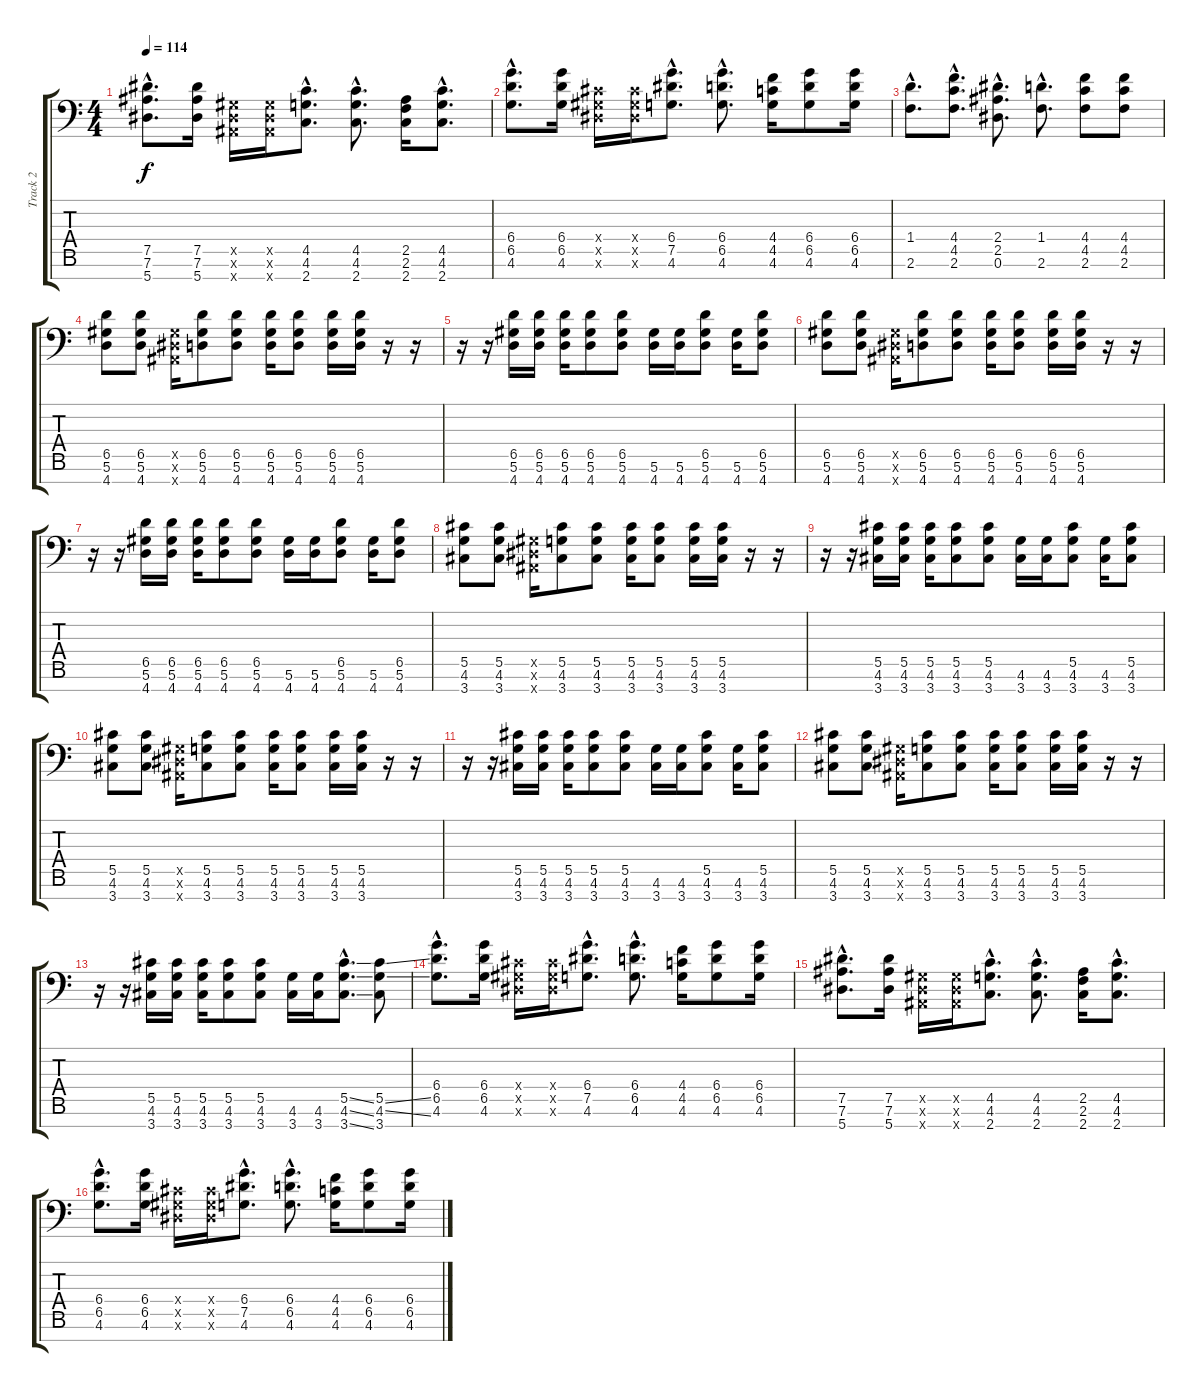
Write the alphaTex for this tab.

\track ("Track 2" "Track 2") {instrument overdrivenguitar}
\staff {score tabs}
\tuning (Eb4 Bb3 Gb3 Db3 Ab2 Eb2 Bb1) {hide}
\ts (4 4)
\tempo 114
\clef f4
\ks c
(7.5{hac} 7.6{hac} 5.7{hac}).8{d dy f} (7.5 7.6 5.7).16 (0.5{x} 0.6{x} 0.7{x}).16 (0.5{x} 0.6{x} 0.7{x}).16 (4.5{hac} 4.6{hac} 2.7{hac}).8{d} (4.5{hac} 4.6{hac} 2.7{hac}).8{d} (2.5 2.6 2.7).16 (4.5{hac} 4.6{hac} 2.7{hac}).8{d} |
(6.4{hac} 6.5{hac} 4.6{hac}).8{d} (6.4 6.5 4.6).16 (0.4{x} 0.5{x} 0.6{x}).16 (0.4{x} 0.5{x} 0.6{x}).16 (6.4{hac} 7.5{hac} 4.6{hac}).8{d} (6.4{hac} 6.5{hac} 4.6{hac}).8{d} (4.4 4.5 4.6).16 (6.4 6.5 4.6).8 (6.4 6.5 4.6).16 |
(1.4{hac} 2.6{hac}).8{d} (4.4{hac} 4.5{hac} 2.6{hac}).8{d} (2.4{hac} 2.5{hac} 0.6{hac}).8{d} (1.4{hac} 2.6{hac}).8{d} (4.4 4.5 2.6).8 (4.4 4.5 2.6).8 |
(6.5 5.6 4.7).8 (6.5 5.6 4.7).8 (0.5{x} 0.6{x} 0.7{x}).16 (6.5 5.6 4.7).8 (6.5 5.6 4.7).8 (6.5 5.6 4.7).16 (6.5 5.6 4.7).8 (6.5 5.6 4.7).16 (6.5 5.6 4.7).16 r.16 r.16 |
r.16 r.16 (6.5 5.6 4.7).16 (6.5 5.6 4.7).16 (6.5 5.6 4.7).16 (6.5 5.6 4.7).8 (6.5 5.6 4.7).8 (5.6 4.7).16 (5.6 4.7).16 (6.5 5.6 4.7).8 (5.6 4.7).16 (6.5 5.6 4.7).8 |
(6.5 5.6 4.7).8 (6.5 5.6 4.7).8 (0.5{x} 0.6{x} 0.7{x}).16 (6.5 5.6 4.7).8 (6.5 5.6 4.7).8 (6.5 5.6 4.7).16 (6.5 5.6 4.7).8 (6.5 5.6 4.7).16 (6.5 5.6 4.7).16 r.16 r.16 |
r.16 r.16 (6.5 5.6 4.7).16 (6.5 5.6 4.7).16 (6.5 5.6 4.7).16 (6.5 5.6 4.7).8 (6.5 5.6 4.7).8 (5.6 4.7).16 (5.6 4.7).16 (6.5 5.6 4.7).8 (5.6 4.7).16 (6.5 5.6 4.7).8 |
(5.5 4.6 3.7).8 (5.5 4.6 3.7).8 (0.5{x} 0.6{x} 0.7{x}).16 (5.5 4.6 3.7).8 (5.5 4.6 3.7).8 (5.5 4.6 3.7).16 (5.5 4.6 3.7).8 (5.5 4.6 3.7).16 (5.5 4.6 3.7).16 r.16 r.16 |
r.16 r.16 (5.5 4.6 3.7).16 (5.5 4.6 3.7).16 (5.5 4.6 3.7).16 (5.5 4.6 3.7).8 (5.5 4.6 3.7).8 (4.6 3.7).16 (4.6 3.7).16 (5.5 4.6 3.7).8 (4.6 3.7).16 (5.5 4.6 3.7).8 |
(5.5 4.6 3.7).8 (5.5 4.6 3.7).8 (0.5{x} 0.6{x} 0.7{x}).16 (5.5 4.6 3.7).8 (5.5 4.6 3.7).8 (5.5 4.6 3.7).16 (5.5 4.6 3.7).8 (5.5 4.6 3.7).16 (5.5 4.6 3.7).16 r.16 r.16 |
r.16 r.16 (5.5 4.6 3.7).16 (5.5 4.6 3.7).16 (5.5 4.6 3.7).16 (5.5 4.6 3.7).8 (5.5 4.6 3.7).8 (4.6 3.7).16 (4.6 3.7).16 (5.5 4.6 3.7).8 (4.6 3.7).16 (5.5 4.6 3.7).8 |
(5.5 4.6 3.7).8 (5.5 4.6 3.7).8 (0.5{x} 0.6{x} 0.7{x}).16 (5.5 4.6 3.7).8 (5.5 4.6 3.7).8 (5.5 4.6 3.7).16 (5.5 4.6 3.7).8 (5.5 4.6 3.7).16 (5.5 4.6 3.7).16 r.16 r.16 |
r.16 r.16 (5.5 4.6 3.7).16 (5.5 4.6 3.7).16 (5.5 4.6 3.7).16 (5.5 4.6 3.7).8 (5.5 4.6 3.7).8 (4.6 3.7).16 (4.6 3.7).16 (5.5{ss hac} 4.6{ss hac} 3.7{ss hac}).8{d} (5.5{ss} 4.6{ss} 3.7).8 |
(6.4{hac} 6.5{hac} 4.6{hac}).8{d} (6.4 6.5 4.6).16 (0.4{x} 0.5{x} 0.6{x}).16 (0.4{x} 0.5{x} 0.6{x}).16 (6.4{hac} 7.5{hac} 4.6{hac}).8{d} (6.4{hac} 6.5{hac} 4.6{hac}).8{d} (4.4 4.5 4.6).16 (6.4 6.5 4.6).8 (6.4 6.5 4.6).16 |
(7.5{hac} 7.6{hac} 5.7{hac}).8{d} (7.5 7.6 5.7).16 (0.5{x} 0.6{x} 0.7{x}).16 (0.5{x} 0.6{x} 0.7{x}).16 (4.5{hac} 4.6{hac} 2.7{hac}).8{d} (4.5{hac} 4.6{hac} 2.7{hac}).8{d} (2.5 2.6 2.7).16 (4.5{hac} 4.6{hac} 2.7{hac}).8{d} |
(6.4{hac} 6.5{hac} 4.6{hac}).8{d} (6.4 6.5 4.6).16 (0.4{x} 0.5{x} 0.6{x}).16 (0.4{x} 0.5{x} 0.6{x}).16 (6.4{hac} 7.5{hac} 4.6{hac}).8{d} (6.4{hac} 6.5{hac} 4.6{hac}).8{d} (4.4 4.5 4.6).16 (6.4 6.5 4.6).8 (6.4 6.5 4.6).16
